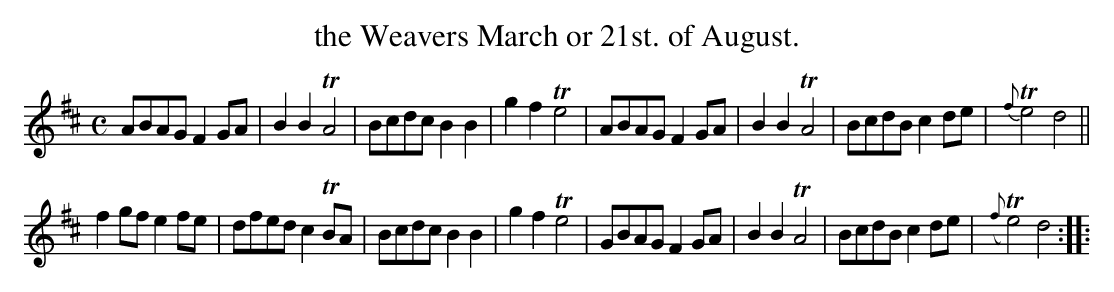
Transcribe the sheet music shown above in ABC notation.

X:1
T:the Weavers March or 21st. of August.
M:C
L:1/8
K:D
ABAG F2GA|B2B2 TA4   |Bcdc B2B2|     g2f2 Te4 |\
ABAG F2GA|B2B2 TA4   |BcdB c2de| {f}Te4    d4||
f2gf e2fe|dfed  c2TBA|Bcdc B2B2|     g2f2 Te4 |\
GBAG F2GA|B2B2 TA4   |BcdB c2de|({f}Te4)   d4:|
|:
